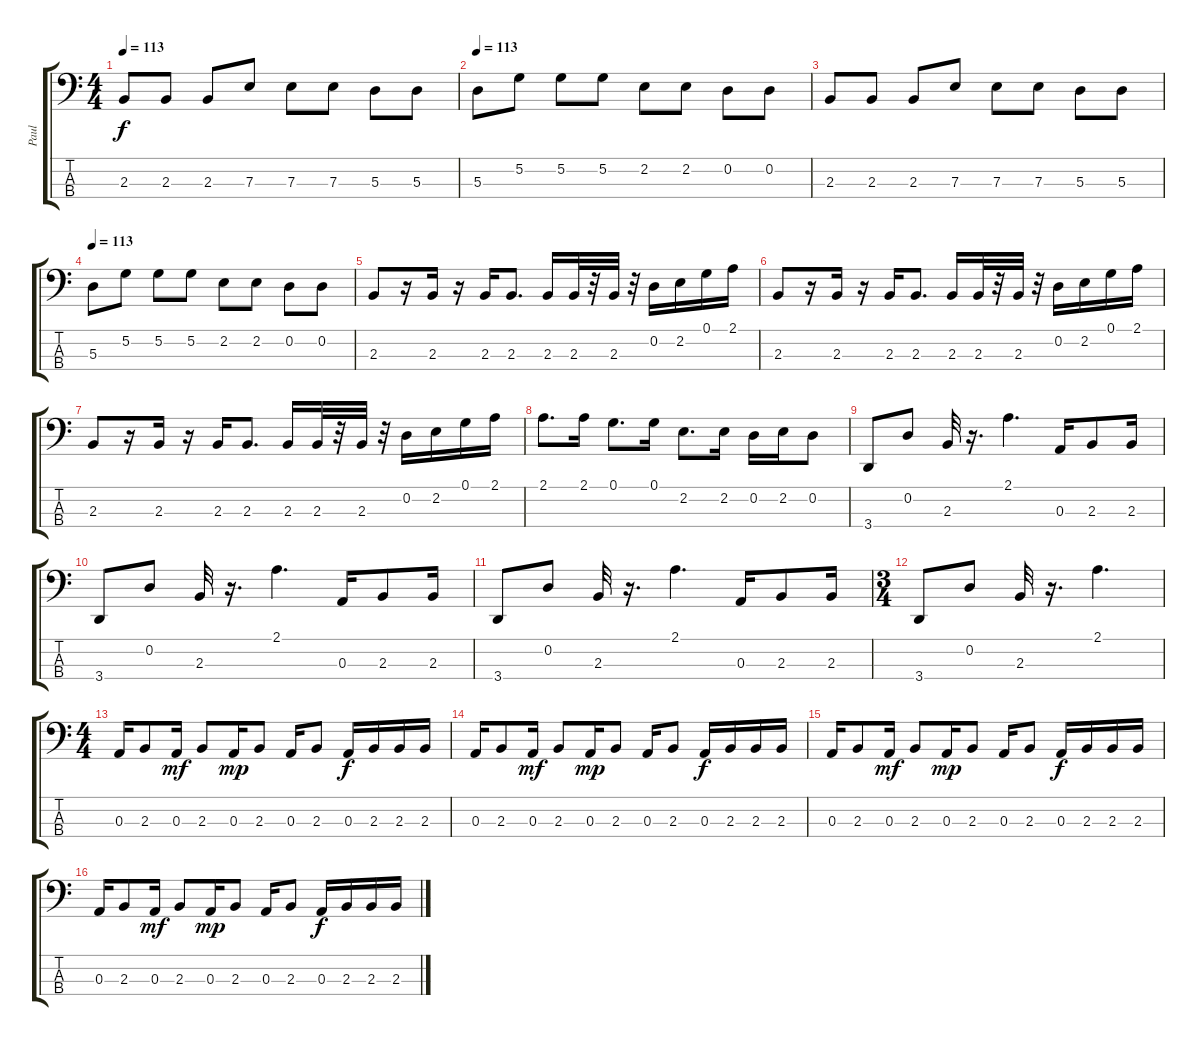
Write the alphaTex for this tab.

\track ("Paul" "Paul") {instrument electricbassfinger}
\staff {score tabs}
\tuning (G2 D2 A1 B0) {hide}
\ts (4 4)
\tempo 113
\clef f4
\ks c
2.3.8{dy f} 2.3.8 2.3.8 7.3.8 7.3.8 7.3.8 5.3.8 5.3.8 |
\tempo 113
5.3.8 5.2.8 5.2.8 5.2.8 2.2.8 2.2.8 0.2.8 0.2.8 |
2.3.8 2.3.8 2.3.8 7.3.8 7.3.8 7.3.8 5.3.8 5.3.8 |
\tempo 113
5.3.8 5.2.8 5.2.8 5.2.8 2.2.8 2.2.8 0.2.8 0.2.8 |
2.3.8{volume 16 balance 8} r.16 2.3.16 r.16 2.3.16 2.3.8{d} 2.3.16 2.3.32 r.32 2.3.32 r.32 0.2.16 2.2.16 0.1.16 2.1.16 |
2.3.8 r.16 2.3.16 r.16 2.3.16 2.3.8{d} 2.3.16 2.3.32 r.32 2.3.32 r.32 0.2.16 2.2.16 0.1.16 2.1.16 |
2.3.8 r.16 2.3.16 r.16 2.3.16 2.3.8{d} 2.3.16 2.3.32 r.32 2.3.32 r.32 0.2.16 2.2.16 0.1.16 2.1.16 |
2.1.8{d} 2.1.16 0.1.8{d} 0.1.16 2.2.8{d} 2.2.16 0.2.16 2.2.16 0.2.8 |
3.4.8 0.2.8 2.3.32 r.16{d} 2.1.4{d} 0.3.16 2.3.8 2.3.16 |
3.4.8 0.2.8 2.3.32 r.16{d} 2.1.4{d} 0.3.16 2.3.8 2.3.16 |
3.4.8 0.2.8 2.3.32 r.16{d} 2.1.4{d} 0.3.16 2.3.8 2.3.16 |
\ts (3 4)
3.4.8 0.2.8 2.3.32 r.16{d} 2.1.4{d} |
\ts (4 4)
0.3.16 2.3.8 0.3.16{dy mf} 2.3.8 0.3.16{dy mp} 2.3.8 0.3.16 2.3.8 0.3.16{dy f} 2.3.16 2.3.16 2.3.16 |
0.3.16 2.3.8 0.3.16{dy mf} 2.3.8 0.3.16{dy mp} 2.3.8 0.3.16 2.3.8 0.3.16{dy f} 2.3.16 2.3.16 2.3.16 |
0.3.16 2.3.8 0.3.16{dy mf} 2.3.8 0.3.16{dy mp} 2.3.8 0.3.16 2.3.8 0.3.16{dy f} 2.3.16 2.3.16 2.3.16 |
0.3.16 2.3.8 0.3.16{dy mf} 2.3.8 0.3.16{dy mp} 2.3.8 0.3.16 2.3.8 0.3.16{dy f} 2.3.16 2.3.16 2.3.16
